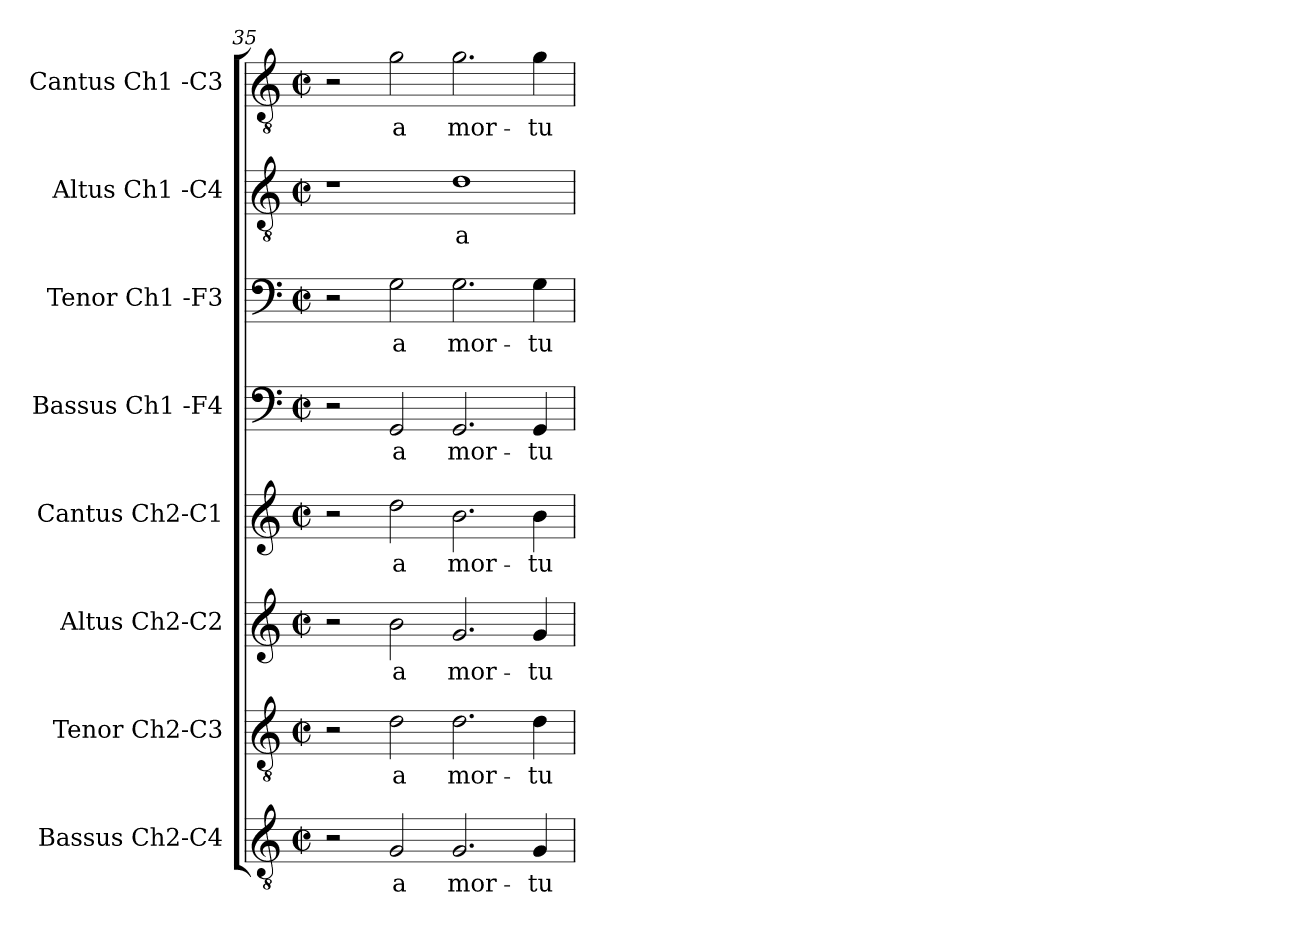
**kern	**text	**kern	**text	**kern	**text	**kern	**text	**kern	**text	**kern	**text	**kern	**text	**kern	**text
*part8	*part8	*part7	*part7	*part6	*part6	*part5	*part5	*part4	*part4	*part3	*part3	*part2	*part2	*part1	*part1
*staff8	*staff8	*staff7	*staff7	*staff6	*staff6	*staff5	*staff5	*staff4	*staff4	*staff3	*staff3	*staff2	*staff2	*staff1	*staff1
*I"Bassus Ch2-C4	*	*I"Tenor Ch2-C3	*	*I"Altus Ch2-C2	*	*I"Cantus Ch2-C1	*	*I"Bassus Ch1 -F4	*	*I"Tenor Ch1 -F3	*	*I"Altus Ch1 -C4	*	*I"Cantus Ch1 -C3	*
*I'B2	*	*I'T2	*	*I'A2	*	*I'C2	*	*I'B1	*	*I'T1	*	*I'A1	*	*I'C1	*
*clefGv2	*	*clefGv2	*	*clefG2	*	*clefG2	*	*clefF4	*	*clefF4	*	*clefGv2	*	*clefGv2	*
*k[]	*	*k[]	*	*k[]	*	*k[]	*	*k[]	*	*k[]	*	*k[]	*	*k[]	*
*M2/2	*	*M2/2	*	*M2/2	*	*M2/2	*	*M2/2	*	*M2/2	*	*M2/2	*	*M2/2	*
*met(c|)	*	*met(c|)	*	*met(c|)	*	*met(c|)	*	*met(c|)	*	*met(c|)	*	*met(c|)	*	*met(c|)	*
=35	=35	=35	=35	=35	=35	=35	=35	=35	=35	=35	=35	=35	=35	=35	=35
2r	.	2r	.	2r	.	2r	.	2r	.	2r	.	1r	.	2r	.
!	!LO:LY:b	!	!LO:LY:b	!	!LO:LY:b	!	!LO:LY:b	!	!LO:LY:b	!	!LO:LY:b	!	!	!	!LO:LY:b
2G/	a	2d\	a	2b\	a	2dd\	a	2GG/	a	2G\	a	.	.	2g\	a
!	!LO:LY:b	!	!LO:LY:b	!	!LO:LY:b	!	!LO:LY:b	!	!LO:LY:b	!	!LO:LY:b	!	!LO:LY:b	!	!LO:LY:b
2.G/	mor-	2.d\	mor-	2.g/	mor-	2.b\	mor-	2.GG/	mor-	2.G\	mor-	1d	a	2.g\	mor-
!	!LO:LY:b	!	!LO:LY:b	!	!LO:LY:b	!	!LO:LY:b	!	!LO:LY:b	!	!LO:LY:b	!	!	!	!LO:LY:b
4G/	-tu-	4d\	-tu-	4g/	-tu-	4b\	-tu-	4GG/	-tu-	4G\	-tu-	.	.	4g\	-tu-
=	=	=	=	=	=	=	=	=	=	=	=	=	=	=	=
*-	*-	*-	*-	*-	*-	*-	*-	*-	*-	*-	*-	*-	*-	*-	*-
